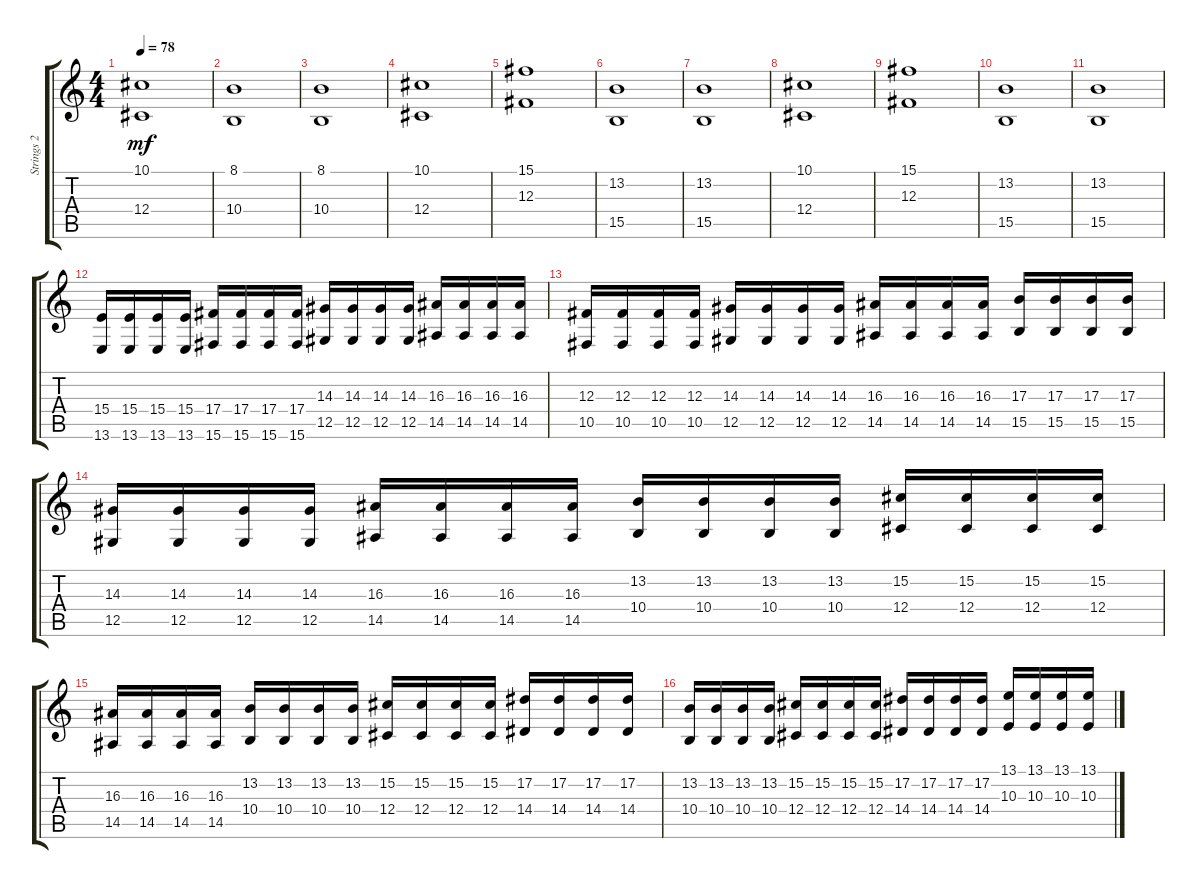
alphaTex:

\track ("Strings 2" "Strings 2") {instrument tremolostrings}
\staff {score tabs}
\tuning (Eb4 Bb3 Gb3 Db3 Ab2 Eb2) {hide}
\ts (4 4)
\tempo 78
\clef g2
\ks c
(10.1 12.4).1{dy mf} |
(8.1 10.4).1 |
(8.1 10.4).1 |
(10.1 12.4).1 |
(15.1 12.3).1 |
(13.2 15.5).1 |
(13.2 15.5).1 |
(10.1 12.4).1 |
(15.1 12.3).1 |
(13.2 15.5).1 |
(13.2 15.5).1 |
(15.4 13.6).16 (15.4 13.6).16 (15.4 13.6).16 (15.4 13.6).16 (17.4 15.6).16 (17.4 15.6).16 (17.4 15.6).16 (17.4 15.6).16 (14.3 12.5).16 (14.3 12.5).16 (14.3 12.5).16 (14.3 12.5).16 (16.3 14.5).16 (16.3 14.5).16 (16.3 14.5).16 (16.3 14.5).16 |
(12.3 10.5).16 (12.3 10.5).16 (12.3 10.5).16 (12.3 10.5).16 (14.3 12.5).16 (14.3 12.5).16 (14.3 12.5).16 (14.3 12.5).16 (16.3 14.5).16 (16.3 14.5).16 (16.3 14.5).16 (16.3 14.5).16 (17.3 15.5).16 (17.3 15.5).16 (17.3 15.5).16 (17.3 15.5).16 |
(14.3 12.5).16 (14.3 12.5).16 (14.3 12.5).16 (14.3 12.5).16 (16.3 14.5).16 (16.3 14.5).16 (16.3 14.5).16 (16.3 14.5).16 (13.2 10.4).16 (13.2 10.4).16 (13.2 10.4).16 (13.2 10.4).16 (15.2 12.4).16 (15.2 12.4).16 (15.2 12.4).16 (15.2 12.4).16 |
(16.3 14.5).16 (16.3 14.5).16 (16.3 14.5).16 (16.3 14.5).16 (13.2 10.4).16 (13.2 10.4).16 (13.2 10.4).16 (13.2 10.4).16 (15.2 12.4).16 (15.2 12.4).16 (15.2 12.4).16 (15.2 12.4).16 (17.2 14.4).16 (17.2 14.4).16 (17.2 14.4).16 (17.2 14.4).16 |
(13.2 10.4).16 (13.2 10.4).16 (13.2 10.4).16 (13.2 10.4).16 (15.2 12.4).16 (15.2 12.4).16 (15.2 12.4).16 (15.2 12.4).16 (17.2 14.4).16 (17.2 14.4).16 (17.2 14.4).16 (17.2 14.4).16 (13.1 10.3).16 (13.1 10.3).16 (13.1 10.3).16 (13.1 10.3).16
